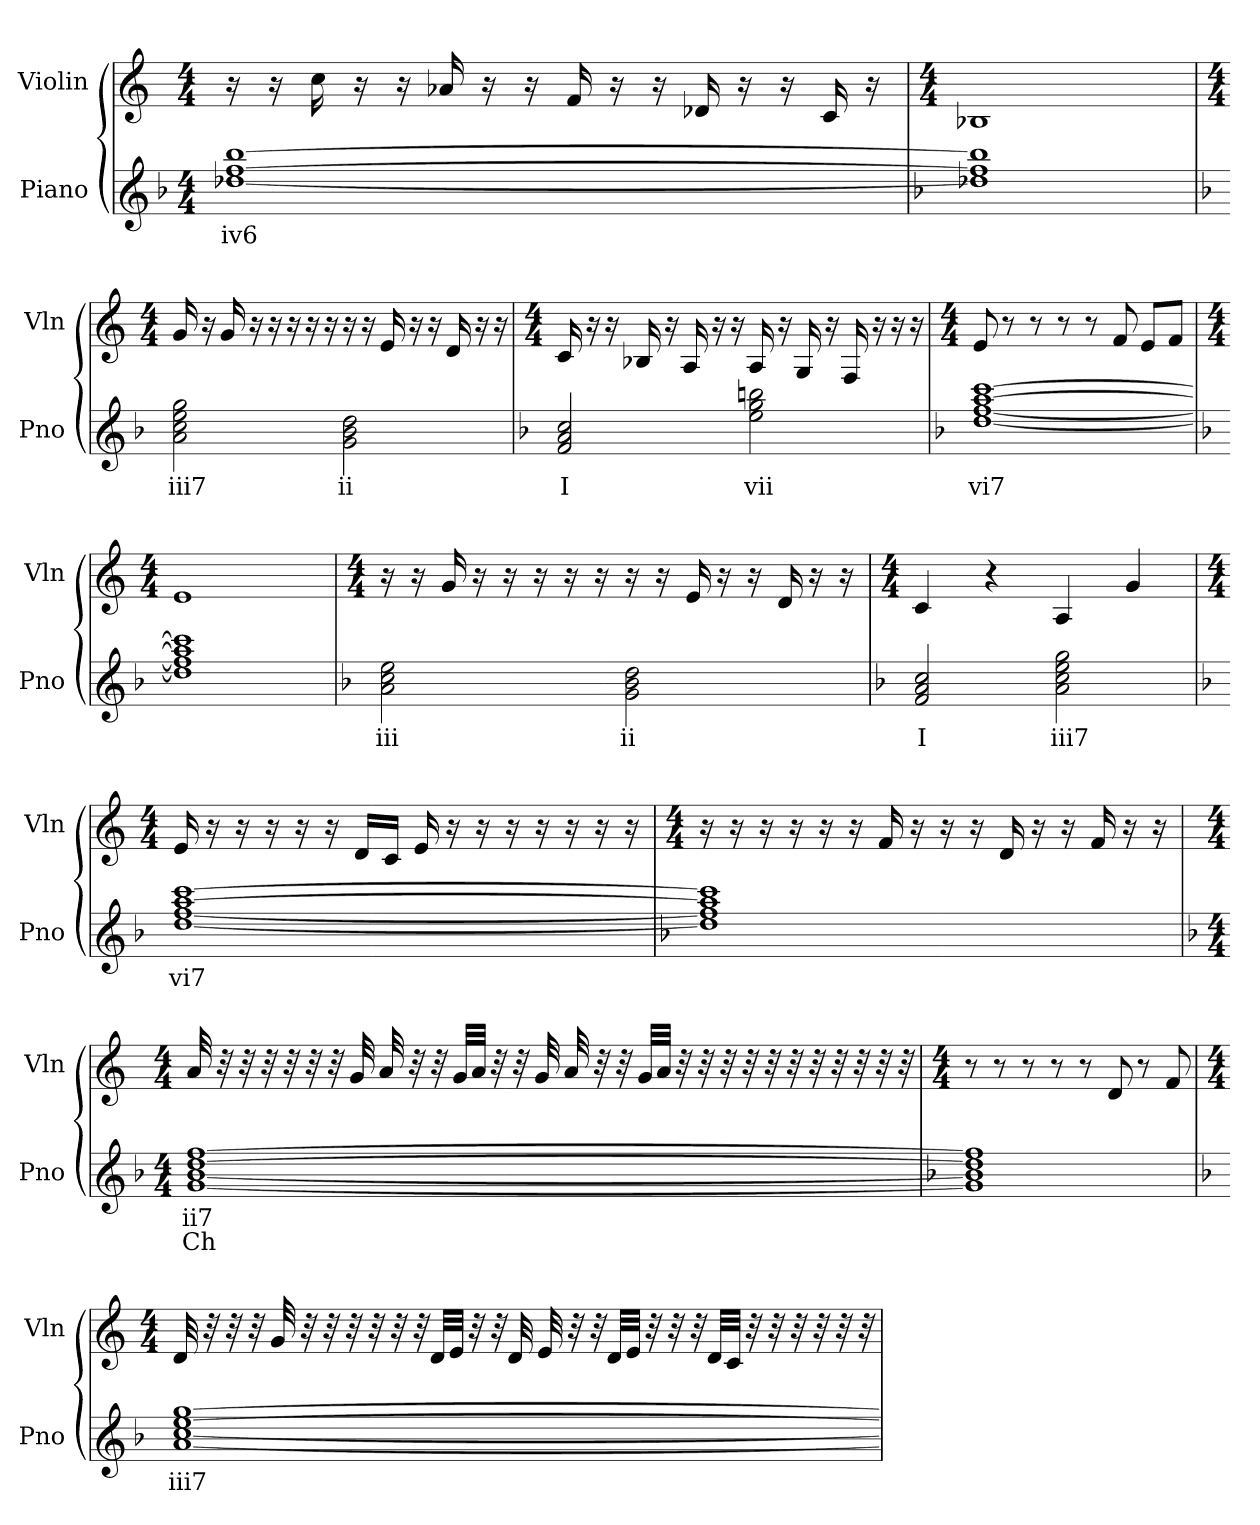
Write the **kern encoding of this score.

**kern	**text	**text	**kern
*part2	*part2	*part2	*part1
*staff2	*staff2	*staff2	*staff1
*I"Piano	*	*	*I"Violin
*I'Pno	*	*	*I'Vln
*k[b-]	*	*	*
*F:	*	*	*
*M4/4	*	*	*M4/4
=	=	=	=
[1dd-X [1ff [1bb-	iv6	.	16r
.	.	.	16r
.	.	.	16cc
.	.	.	16r
.	.	.	16r
.	.	.	16a-X
.	.	.	16r
.	.	.	16r
.	.	.	16f
.	.	.	16r
.	.	.	16r
.	.	.	16d-X
.	.	.	16r
.	.	.	16r
.	.	.	16c
.	.	.	16r
=	=	=	=
*k[b-]	*	*	*
*F:	*	*	*
*	*	*	*M4/4
1dd-X] 1ff] 1bb-]	.	.	1B-X
=	=	=	=
*k[b-]	*	*	*
*F:	*	*	*
*	*	*	*M4/4
2a 2cc 2ee 2gg	iii7	.	16g
.	.	.	16r
.	.	.	16g
.	.	.	16r
.	.	.	16r
.	.	.	16r
.	.	.	16r
.	.	.	16r
2g 2b- 2dd	ii	.	16r
.	.	.	16r
.	.	.	16e
.	.	.	16r
.	.	.	16r
.	.	.	16d
.	.	.	16r
.	.	.	16r
=	=	=	=
*k[b-]	*	*	*
*F:	*	*	*
*	*	*	*M4/4
2f 2a 2cc	I	.	16c
.	.	.	16r
.	.	.	16r
.	.	.	16B-X
.	.	.	16r
.	.	.	16A
.	.	.	16r
.	.	.	16r
2ee 2gg 2bbn	vii	.	16A
.	.	.	16r
.	.	.	16G
.	.	.	16r
.	.	.	16F
.	.	.	16r
.	.	.	16r
.	.	.	16r
=	=	=	=
*k[b-]	*	*	*
*F:	*	*	*
*	*	*	*M4/4
[1dd [1ff [1aa [1ccc	vi7	.	8e
.	.	.	8r
.	.	.	8r
.	.	.	8r
.	.	.	8r
.	.	.	8f
.	.	.	8eL
.	.	.	8fJ
=	=	=	=
*k[b-]	*	*	*
*F:	*	*	*
*	*	*	*M4/4
1dd] 1ff] 1aa] 1ccc]	.	.	1e
=	=	=	=
*k[b-]	*	*	*
*F:	*	*	*
*	*	*	*M4/4
2a 2cc 2ee	iii	.	16r
.	.	.	16r
.	.	.	16g
.	.	.	16r
.	.	.	16r
.	.	.	16r
.	.	.	16r
.	.	.	16r
2g 2b- 2dd	ii	.	16r
.	.	.	16r
.	.	.	16e
.	.	.	16r
.	.	.	16r
.	.	.	16d
.	.	.	16r
.	.	.	16r
=	=	=	=
*k[b-]	*	*	*
*F:	*	*	*
*	*	*	*M4/4
2f 2a 2cc	I	.	4c
.	.	.	4r
2a 2cc 2ee 2gg	iii7	.	4A
.	.	.	4g
=	=	=	=
*k[b-]	*	*	*
*F:	*	*	*
*	*	*	*M4/4
[1dd [1ff [1aa [1ccc	vi7	.	16e
.	.	.	16r
.	.	.	16r
.	.	.	16r
.	.	.	16r
.	.	.	16r
.	.	.	16dLL
.	.	.	16cJJ
.	.	.	16e
.	.	.	16r
.	.	.	16r
.	.	.	16r
.	.	.	16r
.	.	.	16r
.	.	.	16r
.	.	.	16r
=	=	=	=
*k[b-]	*	*	*
*F:	*	*	*
*	*	*	*M4/4
1dd] 1ff] 1aa] 1ccc]	.	.	16r
.	.	.	16r
.	.	.	16r
.	.	.	16r
.	.	.	16r
.	.	.	16r
.	.	.	16f
.	.	.	16r
.	.	.	16r
.	.	.	16r
.	.	.	16d
.	.	.	16r
.	.	.	16r
.	.	.	16f
.	.	.	16r
.	.	.	16r
=	=	=	=
*k[b-]	*	*	*
*F:	*	*	*
*M4/4	*	*	*M4/4
[1g [1b- [1dd [1ff	ii7	Ch	32a
.	.	.	32r
.	.	.	32r
.	.	.	32r
.	.	.	32r
.	.	.	32r
.	.	.	32r
.	.	.	32g
.	.	.	32a
.	.	.	32r
.	.	.	32r
.	.	.	32gLLL
.	.	.	32aJJJ
.	.	.	32r
.	.	.	32r
.	.	.	32g
.	.	.	32a
.	.	.	32r
.	.	.	32r
.	.	.	32gLLL
.	.	.	32aJJJ
.	.	.	32r
.	.	.	32r
.	.	.	32r
.	.	.	32r
.	.	.	32r
.	.	.	32r
.	.	.	32r
.	.	.	32r
.	.	.	32r
.	.	.	32r
.	.	.	32r
=	=	=	=
*k[b-]	*	*	*
*F:	*	*	*
*	*	*	*M4/4
1g] 1b-] 1dd] 1ff]	.	.	8r
.	.	.	8r
.	.	.	8r
.	.	.	8r
.	.	.	8r
.	.	.	8d
.	.	.	8r
.	.	.	8f
=	=	=	=
*k[b-]	*	*	*
*F:	*	*	*
*	*	*	*M4/4
[1a [1cc [1ee [1gg	iii7	.	32d
.	.	.	32r
.	.	.	32r
.	.	.	32r
.	.	.	32g
.	.	.	32r
.	.	.	32r
.	.	.	32r
.	.	.	32r
.	.	.	32r
.	.	.	32r
.	.	.	32dLLL
.	.	.	32eJJJ
.	.	.	32r
.	.	.	32r
.	.	.	32d
.	.	.	32e
.	.	.	32r
.	.	.	32r
.	.	.	32dLLL
.	.	.	32eJJJ
.	.	.	32r
.	.	.	32r
.	.	.	32r
.	.	.	32dLLL
.	.	.	32cJJJ
.	.	.	32r
.	.	.	32r
.	.	.	32r
.	.	.	32r
.	.	.	32r
.	.	.	32r
=	=	=	=
*-	*-	*-	*-
